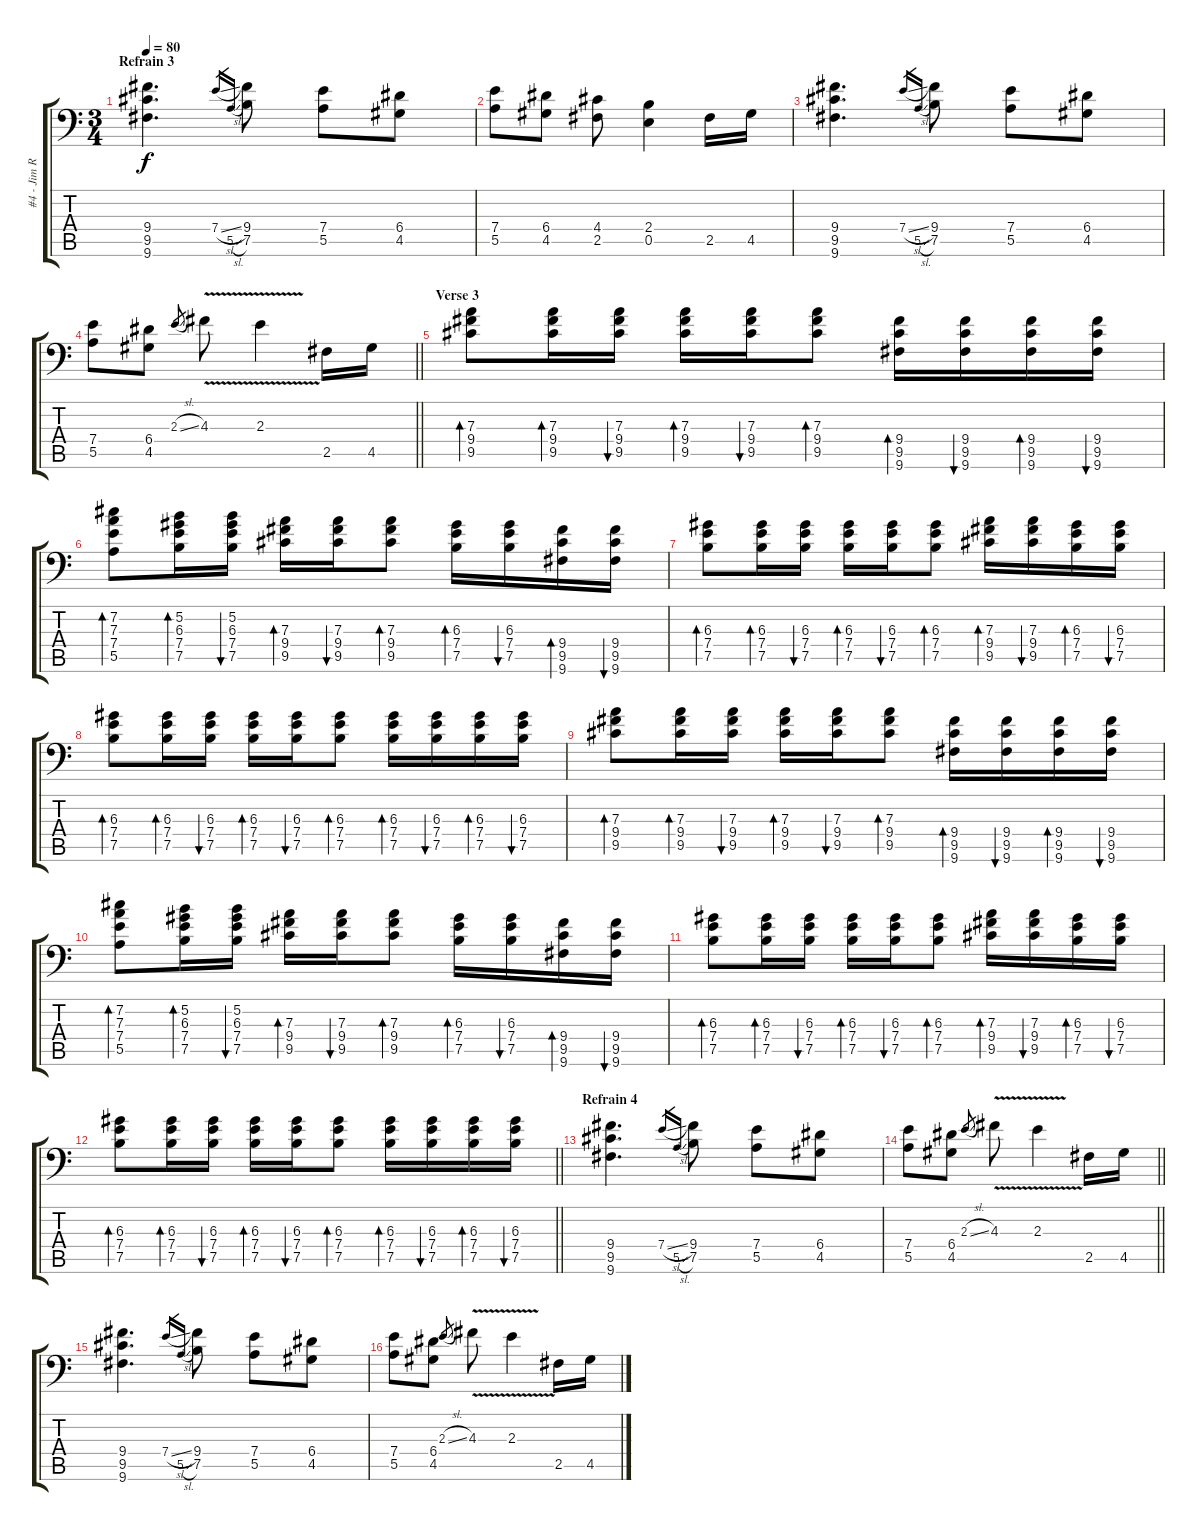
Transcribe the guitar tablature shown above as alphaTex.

\track ("#4 - Jim Root" "#4 - Jim R") {instrument overdrivenguitar}
\staff {score tabs}
\tuning (B3 Gb3 D3 A2 E2 A1) {hide}
\ts (3 4)
\section ("" "Refrain 3")
\tempo 80
\clef f4
\ks c
(9.4 9.5 9.6).4{d dy f volume 13 instrument distortionguitar} 7.4{sl}.16{gr} 5.5{sl}.16{gr} (9.4 7.5).8 (7.4 5.5).8 (6.4 4.5).8 |
(7.4 5.5).8 (6.4 4.5).8 (4.4 2.5).8 (2.4 0.5).4 2.5.16 4.5.16 |
(9.4 9.5 9.6).4{d} 7.4{sl}.16{gr} 5.5{sl}.16{gr} (9.4 7.5).8 (7.4 5.5).8 (6.4 4.5).8 |
\barLineRight lightlight
(7.4 5.5).8 (6.4 4.5).8 2.3{sl}.8{gr} 4.3{v}.8 2.3{v}.4 2.5.16 4.5.16 |
\section ("" "Verse 3")
(7.3 9.4 9.5).8{bd 120 volume 9 instrument acousticguitarsteel} (7.3 9.4 9.5).16{bd 120} (7.3 9.4 9.5).16{bu 120} (7.3 9.4 9.5).16{bd 120} (7.3 9.4 9.5).16{bu 120} (7.3 9.4 9.5).8{bd 120} (9.4 9.5 9.6).16{bd 120} (9.4 9.5 9.6).16{bu 120} (9.4 9.5 9.6).16{bd 120} (9.4 9.5 9.6).16{bu 120} |
(7.2 7.3 7.4 5.5).8{bd 120} (5.2 6.3 7.4 7.5).16{bd 120} (5.2 6.3 7.4 7.5).16{bu 120} (7.3 9.4 9.5).16{bd 120} (7.3 9.4 9.5).16{bu 120} (7.3 9.4 9.5).8{bd 120} (6.3 7.4 7.5).16{bd 120} (6.3 7.4 7.5).16{bu 120} (9.4 9.5 9.6).16{bd 120} (9.4 9.5 9.6).16{bu 120} |
(6.3 7.4 7.5).8{bd 120} (6.3 7.4 7.5).16{bd 120} (6.3 7.4 7.5).16{bu 120} (6.3 7.4 7.5).16{bd 120} (6.3 7.4 7.5).16{bu 120} (6.3 7.4 7.5).8{bd 120} (7.3 9.4 9.5).16{bd 120} (7.3 9.4 9.5).16{bu 120} (6.3 7.4 7.5).16{bd 120} (6.3 7.4 7.5).16{bu 120} |
(6.3 7.4 7.5).8{bd 120} (6.3 7.4 7.5).16{bd 120} (6.3 7.4 7.5).16{bu 120} (6.3 7.4 7.5).16{bd 120} (6.3 7.4 7.5).16{bu 120} (6.3 7.4 7.5).8{bd 120} (6.3 7.4 7.5).16{bd 120} (6.3 7.4 7.5).16{bu 120} (6.3 7.4 7.5).16{bd 120} (6.3 7.4 7.5).16{bu 120} |
(7.3 9.4 9.5).8{bd 120 volume 9 instrument acousticguitarsteel} (7.3 9.4 9.5).16{bd 120} (7.3 9.4 9.5).16{bu 120} (7.3 9.4 9.5).16{bd 120} (7.3 9.4 9.5).16{bu 120} (7.3 9.4 9.5).8{bd 120} (9.4 9.5 9.6).16{bd 120} (9.4 9.5 9.6).16{bu 120} (9.4 9.5 9.6).16{bd 120} (9.4 9.5 9.6).16{bu 120} |
(7.2 7.3 7.4 5.5).8{bd 120} (5.2 6.3 7.4 7.5).16{bd 120} (5.2 6.3 7.4 7.5).16{bu 120} (7.3 9.4 9.5).16{bd 120} (7.3 9.4 9.5).16{bu 120} (7.3 9.4 9.5).8{bd 120} (6.3 7.4 7.5).16{bd 120} (6.3 7.4 7.5).16{bu 120} (9.4 9.5 9.6).16{bd 120} (9.4 9.5 9.6).16{bu 120} |
(6.3 7.4 7.5).8{bd 120} (6.3 7.4 7.5).16{bd 120} (6.3 7.4 7.5).16{bu 120} (6.3 7.4 7.5).16{bd 120} (6.3 7.4 7.5).16{bu 120} (6.3 7.4 7.5).8{bd 120} (7.3 9.4 9.5).16{bd 120} (7.3 9.4 9.5).16{bu 120} (6.3 7.4 7.5).16{bd 120} (6.3 7.4 7.5).16{bu 120} |
\barLineRight lightlight
(6.3 7.4 7.5).8{bd 120} (6.3 7.4 7.5).16{bd 120} (6.3 7.4 7.5).16{bu 120} (6.3 7.4 7.5).16{bd 120} (6.3 7.4 7.5).16{bu 120} (6.3 7.4 7.5).8{bd 120} (6.3 7.4 7.5).16{bd 120} (6.3 7.4 7.5).16{bu 120} (6.3 7.4 7.5).16{bd 120} (6.3 7.4 7.5).16{bu 120} |
\section ("" "Refrain 4")
(9.4 9.5 9.6).4{d volume 13 instrument distortionguitar} 7.4{sl}.16{gr} 5.5{sl}.16{gr} (9.4 7.5).8 (7.4 5.5).8 (6.4 4.5).8 |
\barLineRight lightlight
(7.4 5.5).8 (6.4 4.5).8 2.3{sl}.8{gr} 4.3{v}.8 2.3{v}.4 2.5.16 4.5.16 |
(9.4 9.5 9.6).4{d} 7.4{sl}.16{gr} 5.5{sl}.16{gr} (9.4 7.5).8 (7.4 5.5).8 (6.4 4.5).8 |
(7.4 5.5).8 (6.4 4.5).8 2.3{sl}.8{gr} 4.3{v}.8 2.3{v}.4 2.5.16 4.5.16
